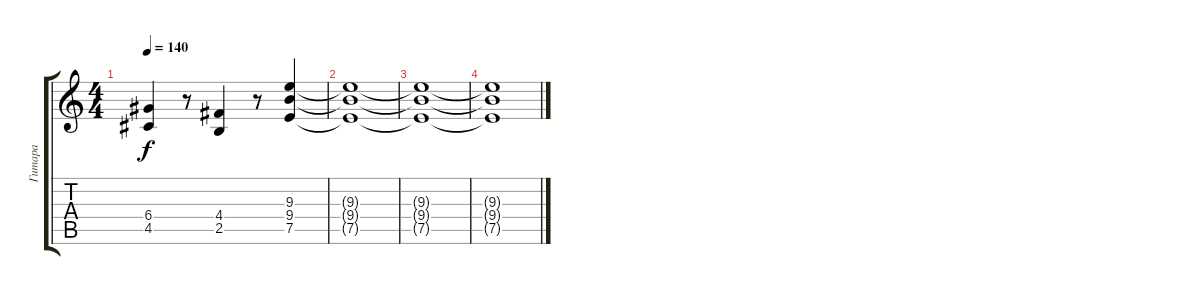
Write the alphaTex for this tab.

\track ("Гитара" "Гитара") {instrument distortionguitar}
\staff {score tabs}
\tuning (E4 B3 G3 D3 A2 E2) {hide}
\ts (4 4)
\tempo 140
\clef g2
\ks c
(6.4 4.5).4{dy f} r.8 (4.4 2.5).4 r.8 (9.3 9.4 7.5).4{volume 4} |
(9.3{t} 9.4{t} 7.5{t}).1 |
(9.3{t} 9.4{t} 7.5{t}).1 |
(9.3{t} 9.4{t} 7.5{t}).1
